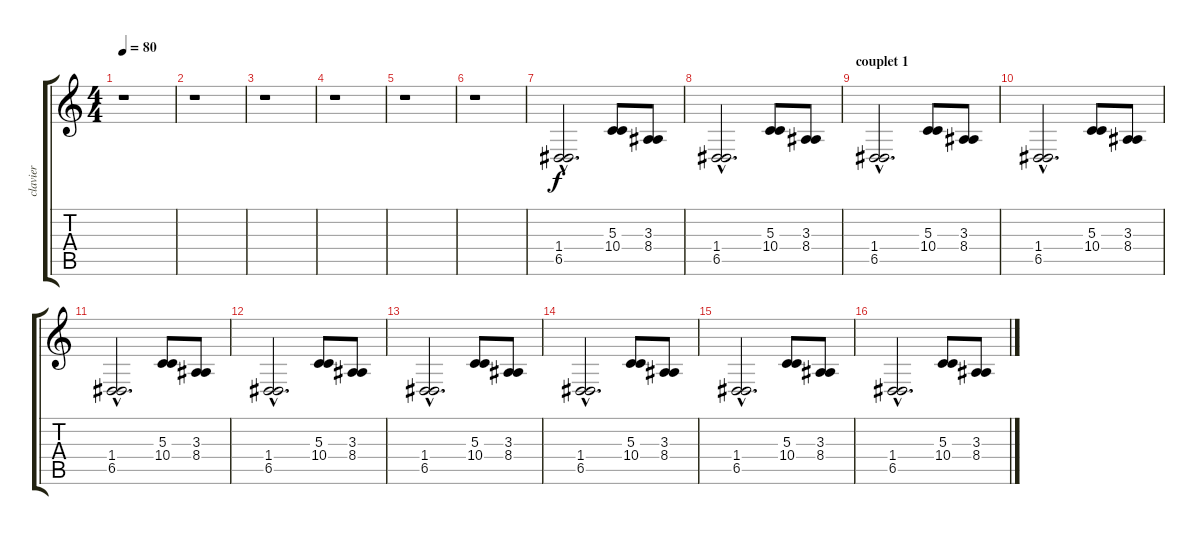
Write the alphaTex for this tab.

\track ("clavier" "clavier") {instrument fx8scifi}
\staff {score tabs}
\tuning (E4 B3 G3 D3 A2 E2) {hide}
\ts (4 4)
\tempo 80
\clef g2
\ks c
r.1{dy f instrument fx8scifi} |
r.1 |
r.1 |
r.1 |
r.1 |
r.1 |
(1.4{hac} 6.5{hac}).2{d} (5.3 10.4).8 (3.3 8.4).8 |
(1.4{hac} 6.5{hac}).2{d} (5.3 10.4).8 (3.3 8.4).8 |
\section ("" "couplet 1")
(1.4{hac} 6.5{hac}).2{d} (5.3 10.4).8 (3.3 8.4).8 |
(1.4{hac} 6.5{hac}).2{d} (5.3 10.4).8 (3.3 8.4).8 |
(1.4{hac} 6.5{hac}).2{d} (5.3 10.4).8 (3.3 8.4).8 |
(1.4{hac} 6.5{hac}).2{d} (5.3 10.4).8 (3.3 8.4).8 |
(1.4{hac} 6.5{hac}).2{d} (5.3 10.4).8 (3.3 8.4).8 |
(1.4{hac} 6.5{hac}).2{d} (5.3 10.4).8 (3.3 8.4).8 |
(1.4{hac} 6.5{hac}).2{d} (5.3 10.4).8 (3.3 8.4).8 |
(1.4{hac} 6.5{hac}).2{d} (5.3 10.4).8 (3.3 8.4).8
